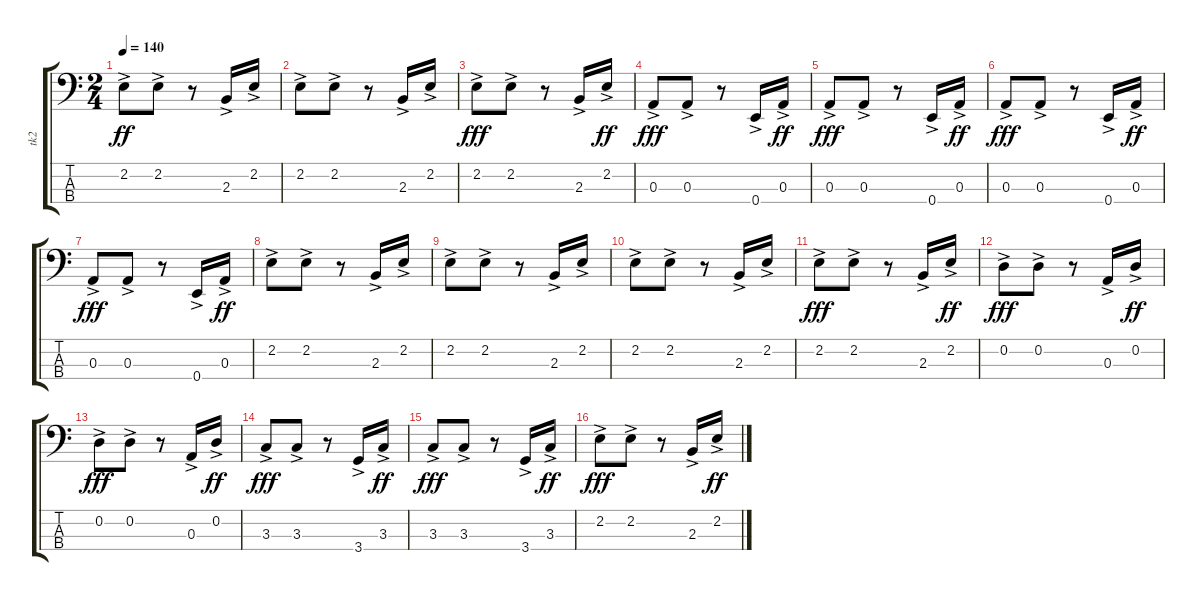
\track ("tk2" "tk2") {instrument electricbassfinger}
\staff {score tabs}
\tuning (G2 D2 A1 E1) {hide}
\ts (2 4)
\tempo 140
\clef f4
\ks c
2.2{ac}.8{dy ff balance 8} 2.2{ac}.8 r.8 2.3{ac}.16 2.2{ac}.16 |
2.2{ac}.8{balance 8} 2.2{ac}.8 r.8 2.3{ac}.16 2.2{ac}.16 |
2.2{ac}.8{dy fff} 2.2{ac}.8 r.8 2.3{ac}.16 2.2{ac}.16{dy ff} |
0.3{ac}.8{dy fff} 0.3{ac}.8 r.8 0.4{ac}.16 0.3{ac}.16{dy ff} |
0.3{ac}.8{dy fff} 0.3{ac}.8 r.8 0.4{ac}.16 0.3{ac}.16{dy ff} |
0.3{ac}.8{dy fff} 0.3{ac}.8 r.8 0.4{ac}.16 0.3{ac}.16{dy ff} |
0.3{ac}.8{dy fff} 0.3{ac}.8 r.8 0.4{ac}.16 0.3{ac}.16{dy ff} |
2.2{ac}.8{balance 8} 2.2{ac}.8 r.8 2.3{ac}.16 2.2{ac}.16 |
2.2{ac}.8{balance 8} 2.2{ac}.8 r.8 2.3{ac}.16 2.2{ac}.16 |
2.2{ac}.8{balance 8} 2.2{ac}.8 r.8 2.3{ac}.16 2.2{ac}.16 |
2.2{ac}.8{dy fff} 2.2{ac}.8 r.8 2.3{ac}.16 2.2{ac}.16{dy ff} |
0.2{ac}.8{dy fff} 0.2{ac}.8 r.8 0.3{ac}.16 0.2{ac}.16{dy ff} |
0.2{ac}.8{dy fff} 0.2{ac}.8 r.8 0.3{ac}.16 0.2{ac}.16{dy ff} |
3.3{ac}.8{dy fff} 3.3{ac}.8 r.8 3.4{ac}.16 3.3{ac}.16{dy ff} |
3.3{ac}.8{dy fff} 3.3{ac}.8 r.8 3.4{ac}.16 3.3{ac}.16{dy ff} |
2.2{ac}.8{dy fff} 2.2{ac}.8 r.8 2.3{ac}.16 2.2{ac}.16{dy ff}
